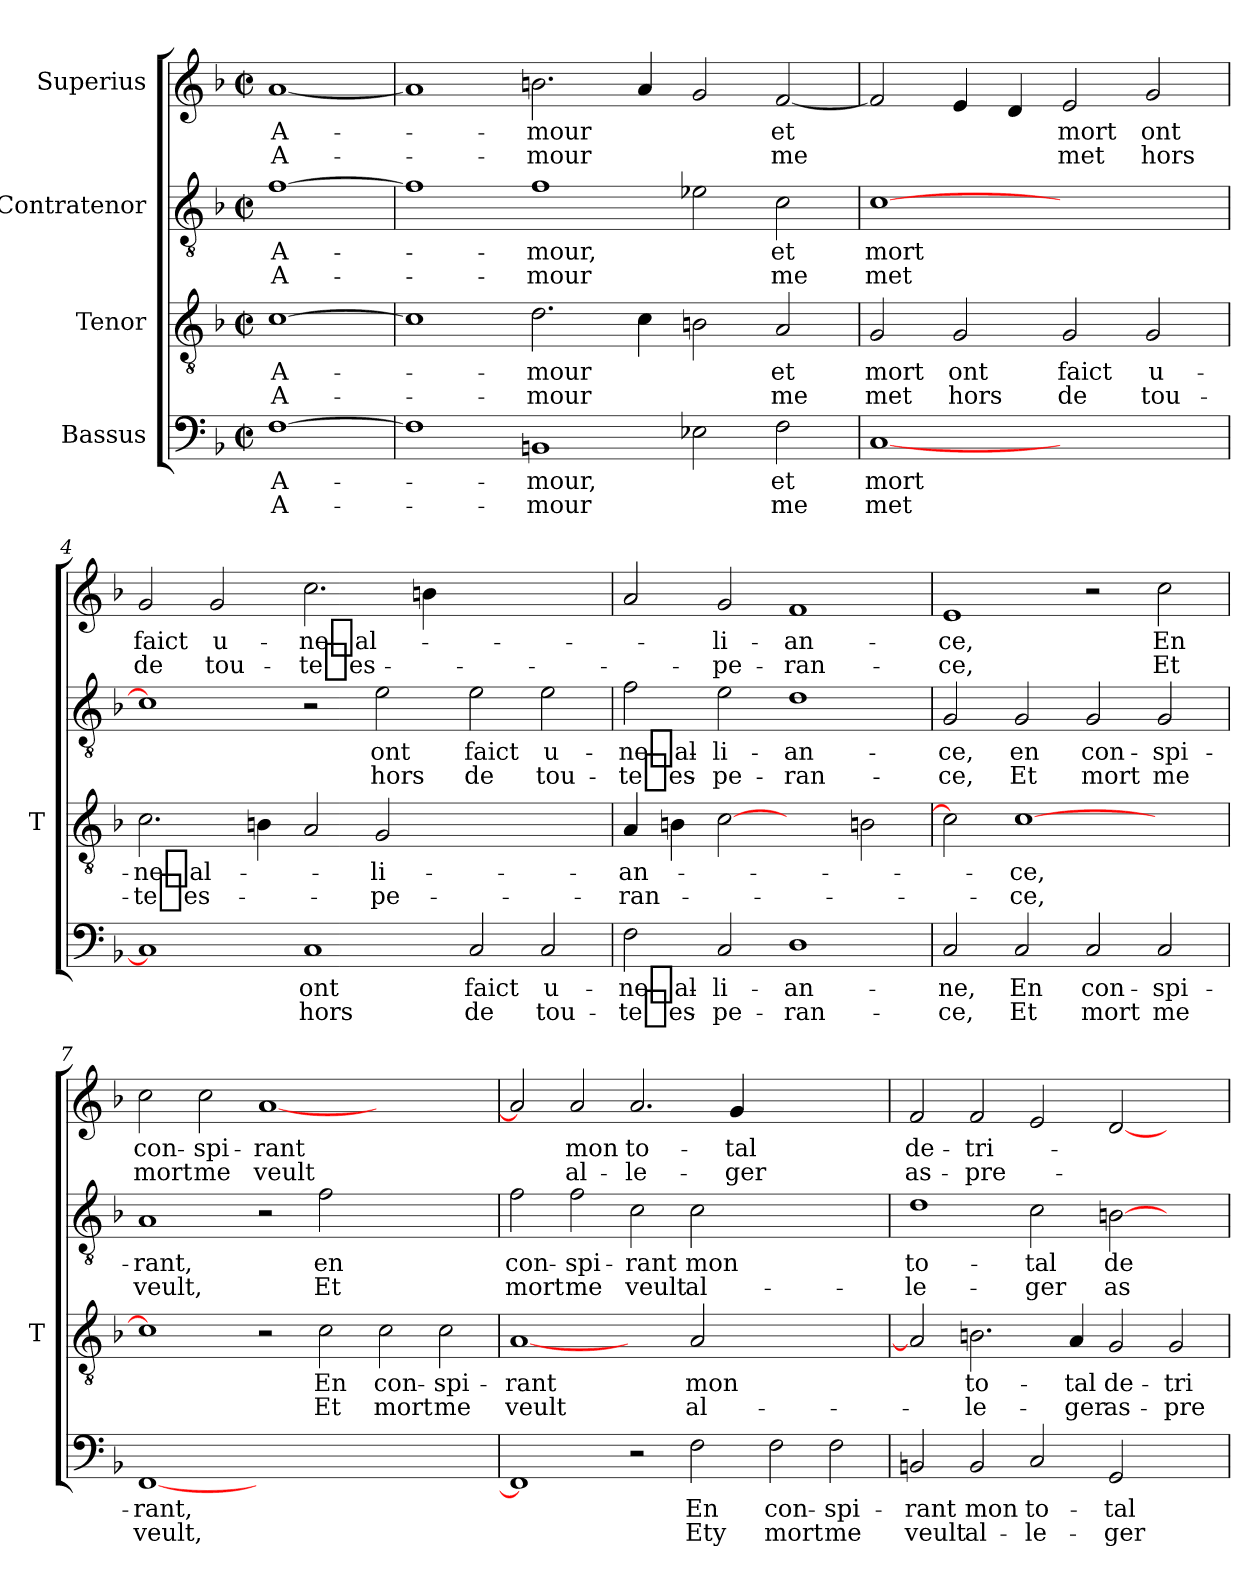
**kern	**text	**text	**kern	**text	**text	**kern	**text	**text	**kern	**text	**text
*part4	*part4	*part4	*part3	*part3	*part3	*part2	*part2	*part2	*part1	*part1	*part1
*staff4	*staff4	*staff4	*staff3	*staff3	*staff3	*staff2	*staff2	*staff2	*staff1	*staff1	*staff1
*I"Bassus	*	*	*I"Tenor	*	*	*I"Contratenor	*	*	*I"Superius	*	*
*	*	*	*I'T	*	*	*	*	*	*	*	*
*clefF4	*	*	*clefGv2	*	*	*clefGv2	*	*	*clefG2	*	*
*k[b-]	*	*	*k[b-]	*	*	*k[b-]	*	*	*k[b-]	*	*
*F:	*	*	*F:	*	*	*F:	*	*	*F:	*	*
*M2/2	*	*	*M2/2	*	*	*M2/2	*	*	*M2/2	*	*
*met(c|)	*	*	*met(c|)	*	*	*met(c|)	*	*	*met(c|)	*	*
=1	=1	=1	=1	=1	=1	=1	=1	=1	=1	=1	=1
[1F	A-	A-	[1c	A-	A-	[1f	A-	A-	[1a	A-	A-
=2	=2	=2	=2	=2	=2	=2	=2	=2	=2	=2	=2
1F]	.	.	1c]	.	.	1f]	.	.	1a]	.	.
1BB	-mour,	-mour	2.d	-mour	-mour	1f	-mour,	-mour	2.bn	-mour	-mour
.	.	.	4c	.	.	.	.	.	4a	.	.
2E-X	.	.	2B	.	.	2e-X	.	.	2g	.	.
2F	-et	-me	2A	-et	-me	2c	-et	-me	[2f	-et	-me
=3	=3	=3	=3	=3	=3	=3	=3	=3	=3	=3	=3
[1C	-mort	-met	2G	-mort	-met	[1c	-mort	-met	2f]	.	.
.	.	.	2G	-ont	-hors	.	.	.	4e	.	.
.	.	.	.	.	.	.	.	.	4d	.	.
1ryy	.	.	2G	-faict	-de	1ryy	.	.	2e	-mort	-met
.	.	.	2G	u-	tou-	.	.	.	2g	-ont	-hors
=4	=4	=4	=4	=4	=4	=4	=4	=4	=4	=4	=4
1C]	.	.	2.c	ne_al-	te_es-	1c]	.	.	2g	-faict	-de
.	.	.	.	.	.	.	.	.	2g	u-	tou-
.	.	.	4B	.	.	.	.	.	.	.	.
1C	-ont	-hors	2A	.	.	2r	.	.	2.cc	ne_al-	te_es-
.	.	.	2G	li-	pe-	2e	-ont	-hors	.	.	.
.	.	.	.	.	.	.	.	.	4bn	.	.
2C	-faict	-de	1ryy	.	.	2e	-faict	-de	1ryy	.	.
2C	u-	tou-	.	.	.	2e	u-	tou-	.	.	.
=5	=5	=5	=5	=5	=5	=5	=5	=5	=5	=5	=5
2F	ne_al-	te_es-	4A	an-	ran-	2f	ne_al-	te_es-	2a	.	.
.	.	.	4B	.	.	.	.	.	.	.	.
2C	li-	pe-	[2c	.	.	2e	li-	pe-	2g	li-	pe-
1D	an-	ran-	2ryy	.	.	1d	an-	ran-	1f	an-	ran-
.	.	.	2Bn	.	.	.	.	.	.	.	.
=6	=6	=6	=6	=6	=6	=6	=6	=6	=6	=6	=6
2C	-ne,	-ce,	2c]	.	.	2G	-ce,	-ce,	1e	-ce,	-ce,
2C	-En	-Et	[1c	-ce,	-ce,	2G	-en	-Et	.	.	.
2C	con-	-mort	.	.	.	2G	con-	-mort	2r	.	.
2C	spi-	-me	2ryy	.	.	2G	spi-	-me	2cc	-En	-Et
=7	=7	=7	=7	=7	=7	=7	=7	=7	=7	=7	=7
[1FF	-rant,	-veult,	1c]	.	.	1A	-rant,	-veult,	2cc	con-	-mort
.	.	.	.	.	.	.	.	.	2cc	spi-	-me
0ryy	.	.	2r	.	.	2r	.	.	[1a	-rant	-veult
.	.	.	2c	-En	-Et	2f	-en	-Et	.	.	.
.	.	.	2c	con-	-mort	1ryy	.	.	1ryy	.	.
.	.	.	2c	spi-	-me	.	.	.	.	.	.
!!LO:PB:g=z
=8	=8	=8	=8	=8	=8	=8	=8	=8	=8	=8	=8
1FF]	.	.	[1A	-rant	-veult	2f	con-	-mort	2a]	.	.
.	.	.	.	.	.	2f	spi-	-me	2a	-mon	al-
2r	.	.	2ryy	.	.	2c	-rant	-veult	2.a	to-	le-
2F	-En	-Ety	2A	-mon	al-	2c	-mon	al-	.	.	.
.	.	.	.	.	.	.	.	.	4g	-tal	-ger
2F	con-	-mort	1ryy	.	.	1ryy	.	.	1ryy	.	.
2F	spi-	-me	.	.	.	.	.	.	.	.	.
=9	=9	=9	=9	=9	=9	=9	=9	=9	=9	=9	=9
2BB	-rant	-veult	2A]	.	.	1d	to-	le-	2f	de-	as-
2BB	-mon	al-	2.B	to-	le-	.	.	.	2f	tri-	pre-
2C	to-	le-	.	.	.	2c	-tal	-ger	2e	.	.
.	.	.	4A	-tal	-ger	.	.	.	.	.	.
2GG	-tal	-ger	2G	de-	as-	[2B	de-	as-	[2d	.	.
2ryy	.	.	2G	tri-	pre-	2ryy	.	.	2ryy	.	.
=	=	=	=	=	=	=	=	=	=	=	=
*-	*-	*-	*-	*-	*-	*-	*-	*-	*-	*-	*-
